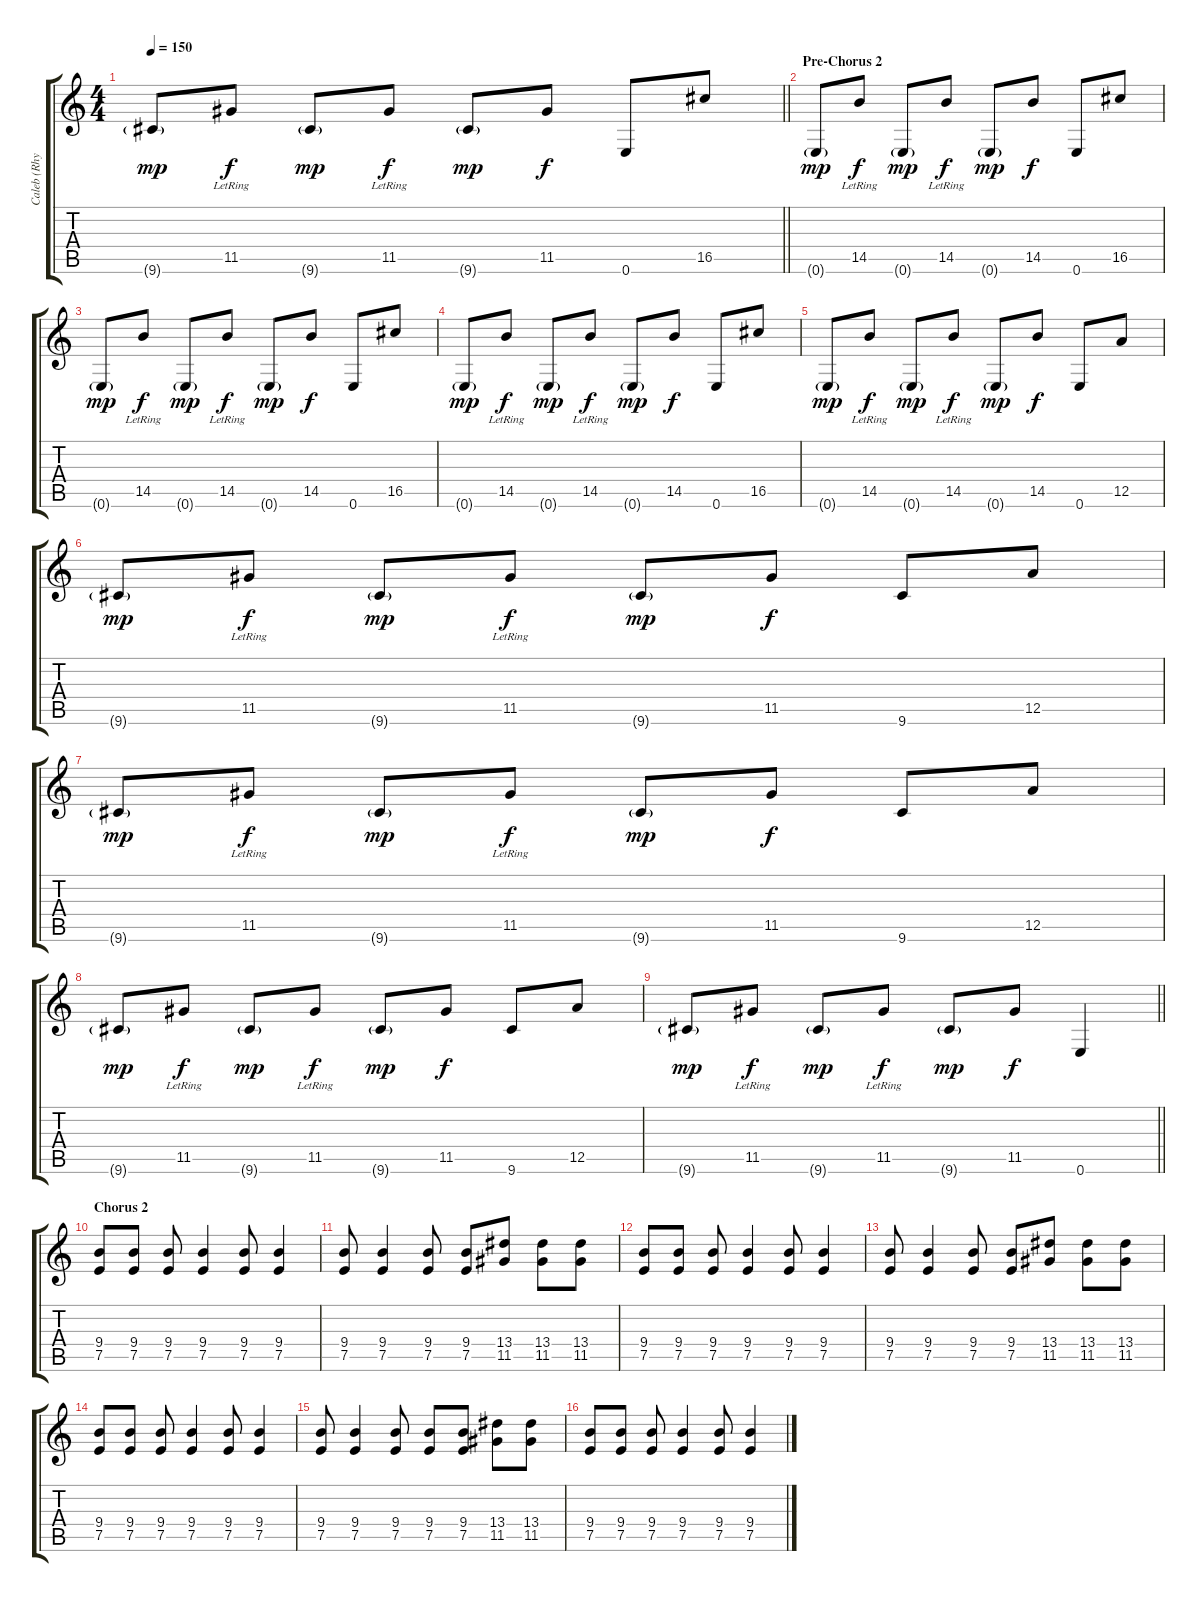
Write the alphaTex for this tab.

\track ("Caleb (Rhythm)" "Caleb (Rhy") {instrument overdrivenguitar}
\staff {score tabs}
\tuning (E4 B3 G3 D3 A2 E2) {hide}
\ts (4 4)
\tempo 150
\clef g2
\barLineRight lightlight
\ks c
9.6{g}.8{dy mp} 11.5{lr}.8{dy f} 9.6{g}.8{dy mp} 11.5{lr}.8{dy f} 9.6{g}.8{dy mp} 11.5.8{dy f} 0.6.8 16.5.8 |
\section ("" "Pre-Chorus 2")
0.6{g}.8{dy mp} 14.5{lr}.8{dy f} 0.6{g}.8{dy mp} 14.5{lr}.8{dy f} 0.6{g}.8{dy mp} 14.5.8{dy f} 0.6.8 16.5.8 |
0.6{g}.8{dy mp} 14.5{lr}.8{dy f} 0.6{g}.8{dy mp} 14.5{lr}.8{dy f} 0.6{g}.8{dy mp} 14.5.8{dy f} 0.6.8 16.5.8 |
0.6{g}.8{dy mp} 14.5{lr}.8{dy f} 0.6{g}.8{dy mp} 14.5{lr}.8{dy f} 0.6{g}.8{dy mp} 14.5.8{dy f} 0.6.8 16.5.8 |
0.6{g}.8{dy mp} 14.5{lr}.8{dy f} 0.6{g}.8{dy mp} 14.5{lr}.8{dy f} 0.6{g}.8{dy mp} 14.5.8{dy f} 0.6.8 12.5.8 |
9.6{g}.8{dy mp} 11.5{lr}.8{dy f} 9.6{g}.8{dy mp} 11.5{lr}.8{dy f} 9.6{g}.8{dy mp} 11.5.8{dy f} 9.6.8 12.5.8 |
9.6{g}.8{dy mp} 11.5{lr}.8{dy f} 9.6{g}.8{dy mp} 11.5{lr}.8{dy f} 9.6{g}.8{dy mp} 11.5.8{dy f} 9.6.8 12.5.8 |
9.6{g}.8{dy mp} 11.5{lr}.8{dy f} 9.6{g}.8{dy mp} 11.5{lr}.8{dy f} 9.6{g}.8{dy mp} 11.5.8{dy f} 9.6.8 12.5.8 |
\barLineRight lightlight
9.6{g}.8{dy mp} 11.5{lr}.8{dy f} 9.6{g}.8{dy mp} 11.5{lr}.8{dy f} 9.6{g}.8{dy mp} 11.5.8{dy f} 0.6.4 |
\section ("" "Chorus 2")
(9.4 7.5).8{volume 11} (9.4 7.5).8 (9.4 7.5).8 (9.4 7.5).4 (9.4 7.5).8 (9.4 7.5).4 |
(9.4 7.5).8 (9.4 7.5).4 (9.4 7.5).8 (9.4 7.5).8 (13.4 11.5).8 (13.4 11.5).8 (13.4 11.5).8 |
(9.4 7.5).8 (9.4 7.5).8 (9.4 7.5).8 (9.4 7.5).4 (9.4 7.5).8 (9.4 7.5).4 |
(9.4 7.5).8 (9.4 7.5).4 (9.4 7.5).8 (9.4 7.5).8 (13.4 11.5).8 (13.4 11.5).8 (13.4 11.5).8 |
(9.4 7.5).8 (9.4 7.5).8 (9.4 7.5).8 (9.4 7.5).4 (9.4 7.5).8 (9.4 7.5).4 |
(9.4 7.5).8 (9.4 7.5).4 (9.4 7.5).8 (9.4 7.5).8 (9.4 7.5).8 (13.4 11.5).8 (13.4 11.5).8 |
(9.4 7.5).8 (9.4 7.5).8 (9.4 7.5).8 (9.4 7.5).4 (9.4 7.5).8 (9.4 7.5).4
